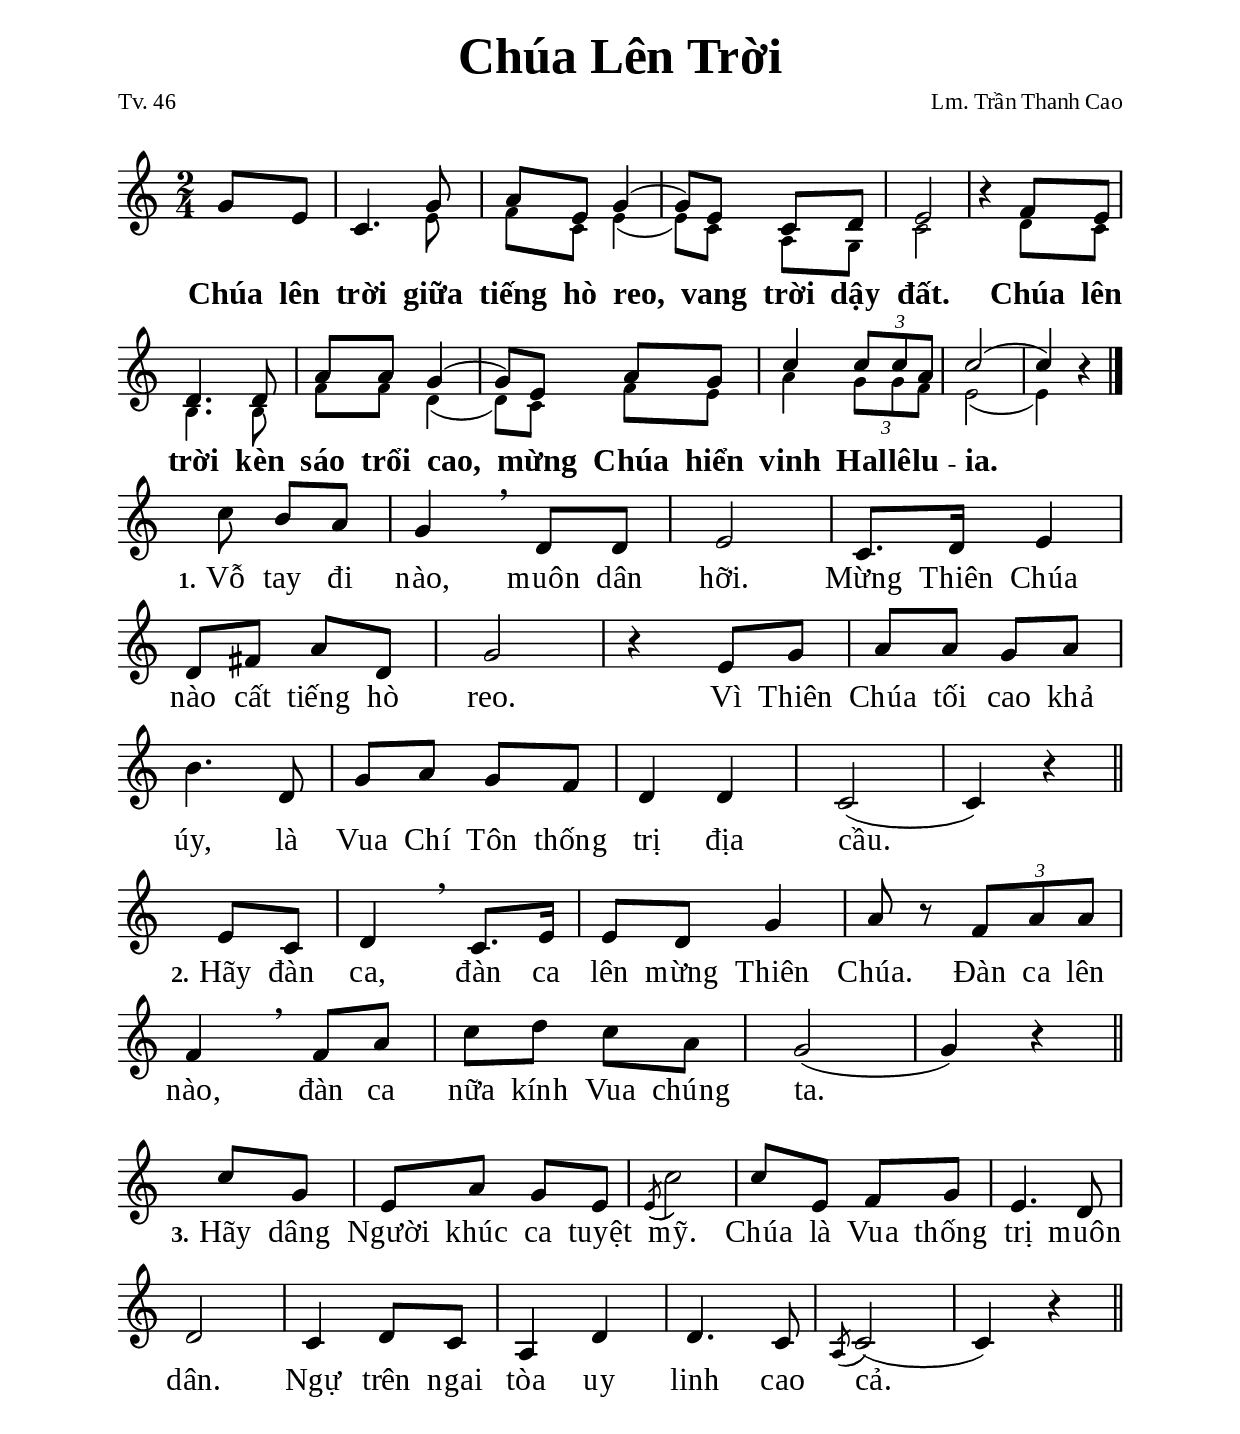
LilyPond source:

% Cài đặt chung
\version "2.20.0"
\include "english.ly"

\header {
  title = \markup { \fontsize #3 "Chúa Lên Trời" }
  poet = "Tv. 46"
  composer = "Lm. Trần Thanh Cao"
  arranger = " "
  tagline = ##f
}

\paper {
  #(set-paper-size "a4")
  top-margin = 10\mm
  bottom-margin = 10\mm
  left-margin = 20\mm
  right-margin = 20\mm
  indent = #0
  #(define fonts
    (make-pango-font-tree
      "Liberation Serif"
      "Liberation Serif"
      "Liberation Serif"
      (/ 20 20)))
  page-count = #1
}

% Nhạc điệp khúc
nhacDiepKhucSop = \relative c'' {
  \partial 4 g8 e |
  c4. g'8 |
  a e g4 ( |
  g8) e c d |
  e2 |
  r4 f8 e |
  d4. d8 |
  a' a g4 ( |
  g8) e a g |
  c4 \tuplet 3/2 { c8 c a } |
  c2 ( |
  c4) r \bar "|."
}

nhacDiepKhucBas = \relative c' {
  \override NoteHead.font-size = #-2
  \skip 4
  \skip 4. e8 |
  f c e4 ( |
  e8) c a g |
  c2 |
  r4 d8 c |
  b4. b8 |
  f' f d4 ( |
  d8) c f e |
  a4 \tuplet 3/2 { g8 g f } |
  e2 ( |
  e4) r
}

% Nhạc phiên khúc
nhacPhienKhucMot = \relative c'' {
  \partial 4. c8 b a |
  g4 \breathe d8 d |
  e2 |
  c8. d16 e4 
  d8 fs a d, |
  g2 |
  r4 e8 g |
  a a g a |
  b4. d,8 |
  g a g f |
  d4 d |
  c2 ( |
  c4) r \bar "||"
}

nhacPhienKhucHai = \relative c' {
  \partial 4 e8 c |
  d4 \breathe c8. e16 |
  e8 d g4 |
  a8 r \tuplet 3/2 { f8 a a } |
  f4 \breathe f8 a |
  c d c a |
  g2 ( |
  g4) r \bar "||"
}

nhacPhienKhucBa = \relative c'' {
  \partial 4 c8 g |
  e a g e |
  \acciaccatura e8 (c'2) |
  c8 e, f g |
  e4. d8 |
  d2 |
  c4 d8 c |
  a4 d |
  d4. c8 |
  \acciaccatura a8 c2 ( |
  c4) r \bar "||"
}

% Lời điệp khúc
loiDiepKhuc = \lyricmode {
  Chúa lên trời giữa tiếng hò reo, vang trời dậy đất.
  Chúa lên trời kèn sáo trổi cao, mừng Chúa hiển vinh
  Hal -- lê -- lu -- ia.
}

% Lời phiên khúc
loiPhienKhucMot = \lyricmode {
  \set stanza = #"1."
  Vỗ tay đi nào, muôn dân hỡi.
  Mừng Thiên Chúa nào cất tiếng hò reo.
  Vì Thiên Chúa tối cao khả úy,
  là Vua Chí Tôn thống trị địa cầu.
}

loiPhienKhucHai = \lyricmode {
  \set stanza = #"2."
  Hãy đàn ca, đàn ca lên mừng Thiên Chúa.
  Đàn ca lên nào, đàn ca nữa kính Vua chúng ta.
}

loiPhienKhucBa = \lyricmode {
  \set stanza = #"3."
  Hãy dâng Người khúc ca tuyệt mỹ.
  Chúa là Vua thống trị muôn dân.
  Ngự trên ngai tòa uy linh cao cả.
}


% Dàn trang
\score {
  \new ChoirStaff <<
    \new Staff = diepKhuc \with {
        \consists "Merge_rests_engraver"
        \magnifyStaff #(magstep +1)
      }
      <<
      \new Voice = beSop {
        \voiceOne \key c \major \time 2/4 \nhacDiepKhucSop
      }
      \new Voice = beBas {
        \voiceTwo \key c \major \time 2/4 \nhacDiepKhucBas
      }
    >>
    \new Lyrics \lyricsto beSop \loiDiepKhuc
  >>
  \layout {
    \override Lyrics.LyricText.font-series = #'bold
    \override Lyrics.LyricText.font-size = #+3
    \override Lyrics.LyricSpace.minimum-distance = #1.5
    \override Score.BarNumber.break-visibility = ##(#f #f #f)
    \override Score.SpacingSpanner.uniform-stretching = ##t
  }
}

\score {
  \new ChoirStaff <<
    \new Staff = phienKhuc \with {
        \magnifyStaff #(magstep +1)
      }
      <<
      \new Voice = beSop {
        \key c \major \time 2/4 \nhacPhienKhucMot
      }
    >>
    \new Lyrics \lyricsto beSop \loiPhienKhucMot
  >>
  \layout {
    \override Staff.TimeSignature.transparent = ##t
    \override Lyrics.LyricText.font-size = #+3
    \override Lyrics.LyricSpace.minimum-distance = #1.5
    \override Score.BarNumber.break-visibility = ##(#f #f #f)
    \override Score.SpacingSpanner.uniform-stretching = ##t
  }
}

\score {
  \new ChoirStaff <<
    \new Staff = phienKhuc \with {
        \magnifyStaff #(magstep +1)
      }
      <<
      \new Voice = beSop {
        \key c \major \time 2/4 \nhacPhienKhucHai
      }
    >>
    \new Lyrics \lyricsto beSop \loiPhienKhucHai
  >>
  \layout {
    \override Staff.TimeSignature.transparent = ##t
    \override Lyrics.LyricText.font-size = #+3
    \override Lyrics.LyricSpace.minimum-distance = #1.5
    \override Score.BarNumber.break-visibility = ##(#f #f #f)
    \override Score.SpacingSpanner.uniform-stretching = ##t
  }
}

\score {
  \new ChoirStaff <<
    \new Staff = phienKhuc \with {
        \magnifyStaff #(magstep +1)
      }
      <<
      \new Voice = beSop {
        \key c \major \time 2/4 \nhacPhienKhucBa
      }
    >>
    \new Lyrics \lyricsto beSop \loiPhienKhucBa
  >>
  \layout {
    \override Staff.TimeSignature.transparent = ##t
    \override Lyrics.LyricText.font-size = #+3
    \override Lyrics.LyricSpace.minimum-distance = #1.5
    \override Score.BarNumber.break-visibility = ##(#f #f #f)
    \override Score.SpacingSpanner.uniform-stretching = ##t
  }
}
